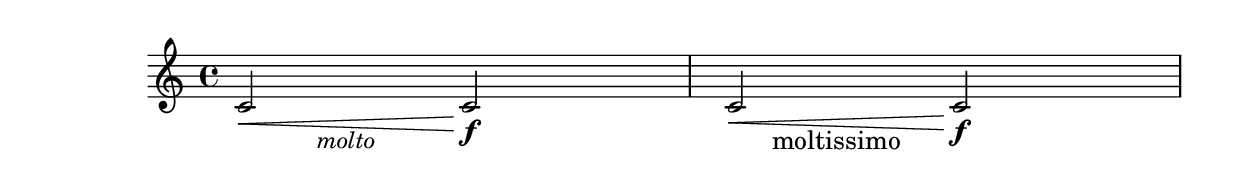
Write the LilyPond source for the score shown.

%% Do not edit this file; it is automatically
%% generated from LSR http://lsr.dsi.unimi.it
%% This file is in the public domain.
\version "2.13.10"

\header {
  lsrtags = "expressive-marks, text"

%% Translation of GIT committish: b2d4318d6c53df8469dfa4da09b27c15a374d0ca
  texidoces = "
Este ejemplo proporciona una función para tipografiar un regulador
con texto por debajo, como \"molto\" o \"poco\". El ejemplo
ilustra también cómo modificar la manera en que se imprime
normalmente un objeto, utilizando código de Scheme.

"
  doctitlees = "Centrar texto debajo de un regulador"

  texidoc = "
This example provides a function to typeset a hairpin (de)crescendo
with some additional text below it, such as @qq{molto} or @qq{poco}.
The example also illustrates how to modify the way an object is
normally printed, using some Scheme code.

"
  doctitle = "Center text below hairpin dynamics"
} % begin verbatim

hairpinWithCenteredText =
#(define-music-function (parser location text) (markup?)
#{
  \override Voice.Hairpin #'stencil = #(lambda (grob)
    (ly:stencil-aligned-to
     (ly:stencil-combine-at-edge
      (ly:stencil-aligned-to (ly:hairpin::print grob) X CENTER)
      Y DOWN
      (ly:stencil-aligned-to (grob-interpret-markup grob $text) X CENTER))
     X LEFT))
#})

hairpinMolto = \hairpinWithCenteredText \markup { \italic molto }
hairpinMore = \hairpinWithCenteredText \markup { \larger moltissimo }

\layout { ragged-right = ##f }

\relative c' {
  \hairpinMolto
  c2\< c\f
  \hairpinMore
  c2\< c\f
}
